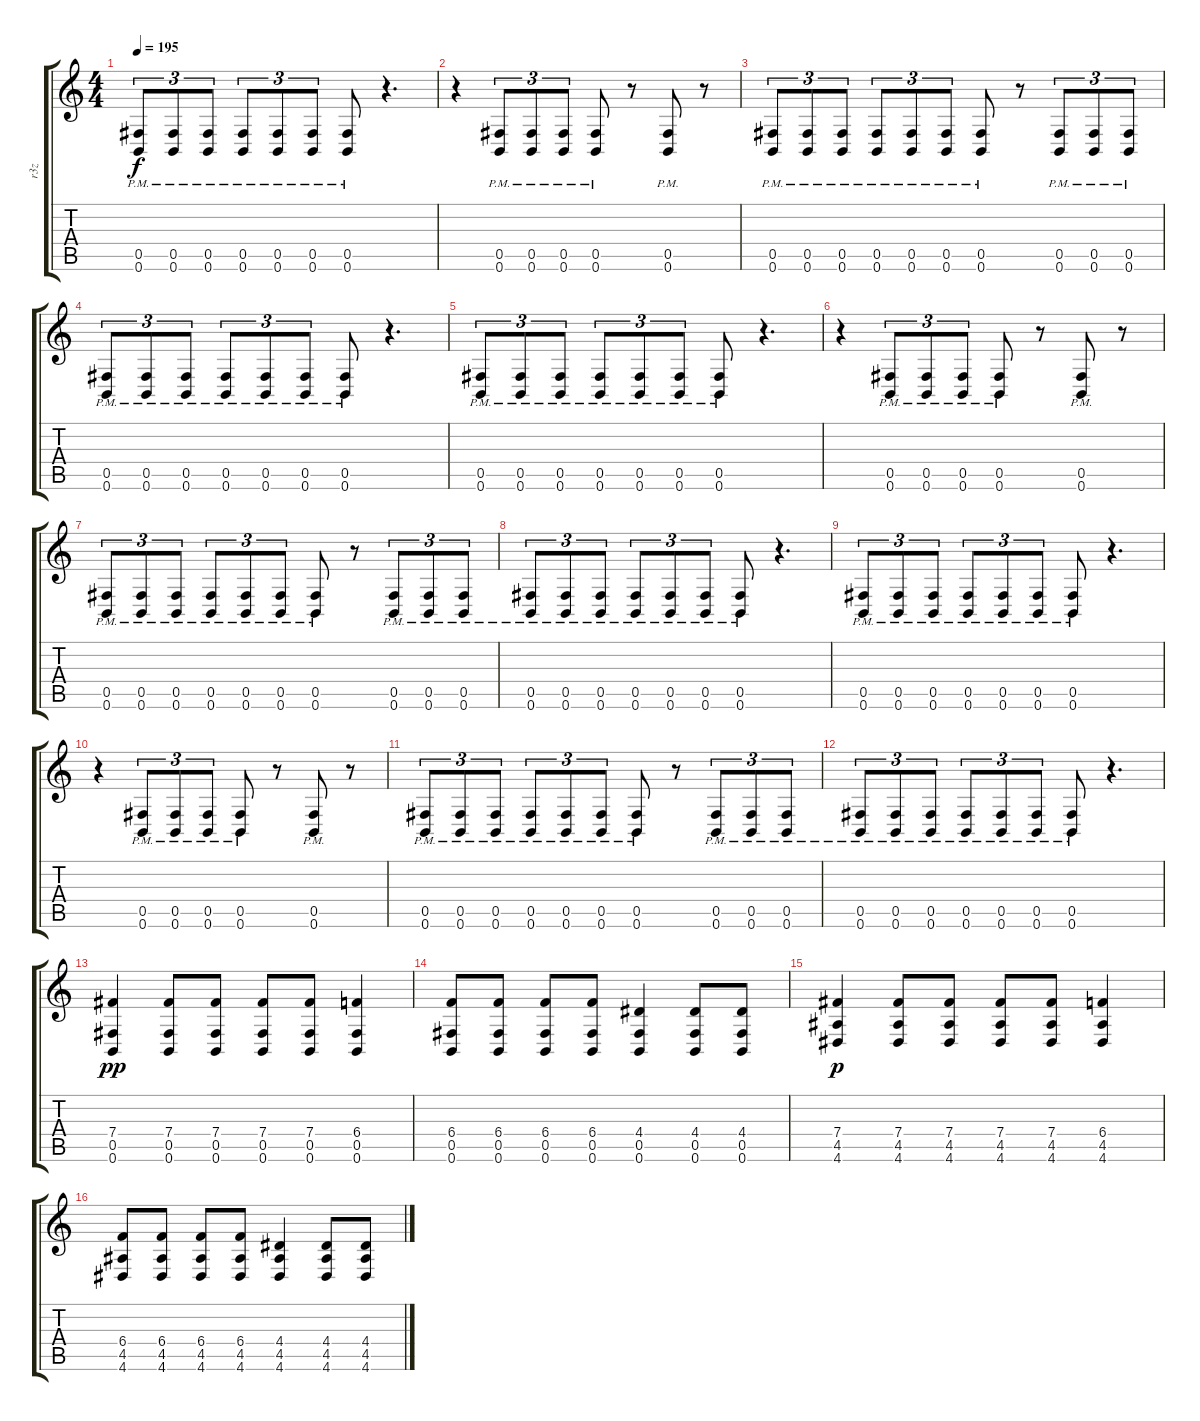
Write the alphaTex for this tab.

\track ("r3z" "r3z") {instrument distortionguitar}
\staff {score tabs}
\tuning (Db4 Ab3 E3 B2 Gb2 B1) {hide}
\ts (4 4)
\tempo 195
\clef g2
\ks c
(0.5{pm} 0.6{pm}).8{tu (3 2) dy f} (0.5{pm} 0.6{pm}).8{tu (3 2)} (0.5{pm} 0.6{pm}).8{tu (3 2)} (0.5{pm} 0.6{pm}).8{tu (3 2)} (0.5{pm} 0.6{pm}).8{tu (3 2)} (0.5{pm} 0.6{pm}).8{tu (3 2)} (0.5{pm} 0.6{pm}).8 r.4{d} |
r.4 (0.5{pm} 0.6{pm}).8{tu (3 2)} (0.5{pm} 0.6{pm}).8{tu (3 2)} (0.5{pm} 0.6{pm}).8{tu (3 2)} (0.5{pm} 0.6{pm}).8 r.8 (0.5{pm} 0.6{pm}).8 r.8 |
(0.5{pm} 0.6{pm}).8{tu (3 2)} (0.5{pm} 0.6{pm}).8{tu (3 2)} (0.5{pm} 0.6{pm}).8{tu (3 2)} (0.5{pm} 0.6{pm}).8{tu (3 2)} (0.5{pm} 0.6{pm}).8{tu (3 2)} (0.5{pm} 0.6{pm}).8{tu (3 2)} (0.5{pm} 0.6{pm}).8 r.8 (0.5{pm} 0.6{pm}).8{tu (3 2)} (0.5{pm} 0.6{pm}).8{tu (3 2)} (0.5{pm} 0.6{pm}).8{tu (3 2)} |
(0.5{pm} 0.6{pm}).8{tu (3 2)} (0.5{pm} 0.6{pm}).8{tu (3 2)} (0.5{pm} 0.6{pm}).8{tu (3 2)} (0.5{pm} 0.6{pm}).8{tu (3 2)} (0.5{pm} 0.6{pm}).8{tu (3 2)} (0.5{pm} 0.6{pm}).8{tu (3 2)} (0.5{pm} 0.6{pm}).8 r.4{d} |
(0.5{pm} 0.6{pm}).8{tu (3 2)} (0.5{pm} 0.6{pm}).8{tu (3 2)} (0.5{pm} 0.6{pm}).8{tu (3 2)} (0.5{pm} 0.6{pm}).8{tu (3 2)} (0.5{pm} 0.6{pm}).8{tu (3 2)} (0.5{pm} 0.6{pm}).8{tu (3 2)} (0.5{pm} 0.6{pm}).8 r.4{d} |
r.4 (0.5{pm} 0.6{pm}).8{tu (3 2)} (0.5{pm} 0.6{pm}).8{tu (3 2)} (0.5{pm} 0.6{pm}).8{tu (3 2)} (0.5{pm} 0.6{pm}).8 r.8 (0.5{pm} 0.6{pm}).8 r.8 |
(0.5{pm} 0.6{pm}).8{tu (3 2)} (0.5{pm} 0.6{pm}).8{tu (3 2)} (0.5{pm} 0.6{pm}).8{tu (3 2)} (0.5{pm} 0.6{pm}).8{tu (3 2)} (0.5{pm} 0.6{pm}).8{tu (3 2)} (0.5{pm} 0.6{pm}).8{tu (3 2)} (0.5{pm} 0.6{pm}).8 r.8 (0.5{pm} 0.6{pm}).8{tu (3 2)} (0.5{pm} 0.6{pm}).8{tu (3 2)} (0.5{pm} 0.6{pm}).8{tu (3 2)} |
(0.5{pm} 0.6{pm}).8{tu (3 2)} (0.5{pm} 0.6{pm}).8{tu (3 2)} (0.5{pm} 0.6{pm}).8{tu (3 2)} (0.5{pm} 0.6{pm}).8{tu (3 2)} (0.5{pm} 0.6{pm}).8{tu (3 2)} (0.5{pm} 0.6{pm}).8{tu (3 2)} (0.5{pm} 0.6{pm}).8 r.4{d} |
(0.5{pm} 0.6{pm}).8{tu (3 2)} (0.5{pm} 0.6{pm}).8{tu (3 2)} (0.5{pm} 0.6{pm}).8{tu (3 2)} (0.5{pm} 0.6{pm}).8{tu (3 2)} (0.5{pm} 0.6{pm}).8{tu (3 2)} (0.5{pm} 0.6{pm}).8{tu (3 2)} (0.5{pm} 0.6{pm}).8 r.4{d} |
r.4 (0.5{pm} 0.6{pm}).8{tu (3 2)} (0.5{pm} 0.6{pm}).8{tu (3 2)} (0.5{pm} 0.6{pm}).8{tu (3 2)} (0.5{pm} 0.6{pm}).8 r.8 (0.5{pm} 0.6{pm}).8 r.8 |
(0.5{pm} 0.6{pm}).8{tu (3 2)} (0.5{pm} 0.6{pm}).8{tu (3 2)} (0.5{pm} 0.6{pm}).8{tu (3 2)} (0.5{pm} 0.6{pm}).8{tu (3 2)} (0.5{pm} 0.6{pm}).8{tu (3 2)} (0.5{pm} 0.6{pm}).8{tu (3 2)} (0.5{pm} 0.6{pm}).8 r.8 (0.5{pm} 0.6{pm}).8{tu (3 2)} (0.5{pm} 0.6{pm}).8{tu (3 2)} (0.5{pm} 0.6{pm}).8{tu (3 2)} |
(0.5{pm} 0.6{pm}).8{tu (3 2)} (0.5{pm} 0.6{pm}).8{tu (3 2)} (0.5{pm} 0.6{pm}).8{tu (3 2)} (0.5{pm} 0.6{pm}).8{tu (3 2)} (0.5{pm} 0.6{pm}).8{tu (3 2)} (0.5{pm} 0.6{pm}).8{tu (3 2)} (0.5{pm} 0.6{pm}).8 r.4{d} |
(7.4 0.5 0.6).4{dy pp instrument electricguitarjazz} (7.4 0.5 0.6).8 (7.4 0.5 0.6).8 (7.4 0.5 0.6).8 (7.4 0.5 0.6).8 (6.4 0.5 0.6).4 |
(6.4 0.5 0.6).8 (6.4 0.5 0.6).8 (6.4 0.5 0.6).8 (6.4 0.5 0.6).8 (4.4 0.5 0.6).4 (4.4 0.5 0.6).8 (4.4 0.5 0.6).8 |
(7.4 4.5 4.6).4{dy p} (7.4 4.5 4.6).8 (7.4 4.5 4.6).8 (7.4 4.5 4.6).8 (7.4 4.5 4.6).8 (6.4 4.5 4.6).4 |
(6.4 4.5 4.6).8 (6.4 4.5 4.6).8 (6.4 4.5 4.6).8 (6.4 4.5 4.6).8 (4.4 4.5 4.6).4 (4.4 4.5 4.6).8 (4.4 4.5 4.6).8
